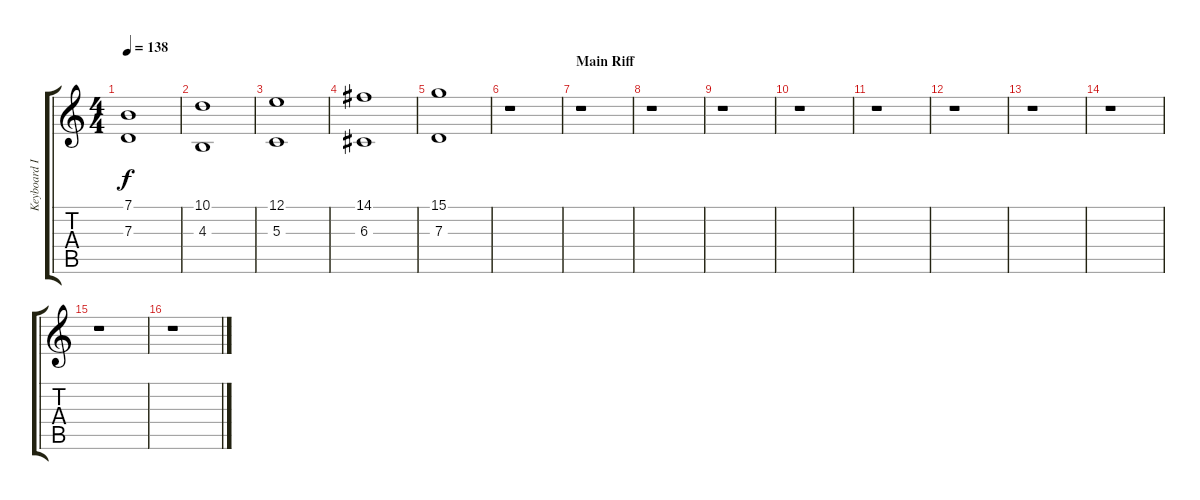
\track ("Keyboard III" "Keyboard I") {instrument brasssection}
\staff {score tabs}
\tuning (E4 B3 G3 D3 A2 E2) {hide}
\ts (4 4)
\tempo 138
\clef g2
\ks c
(7.1 7.3).1{dy f} |
(10.1 4.3).1 |
(12.1 5.3).1 |
(14.1 6.3).1 |
(15.1 7.3).1 |
r.1 |
\section ("" "Main Riff")
r.1 |
r.1 |
r.1 |
r.1 |
r.1 |
r.1 |
r.1 |
r.1 |
r.1 |
r.1
